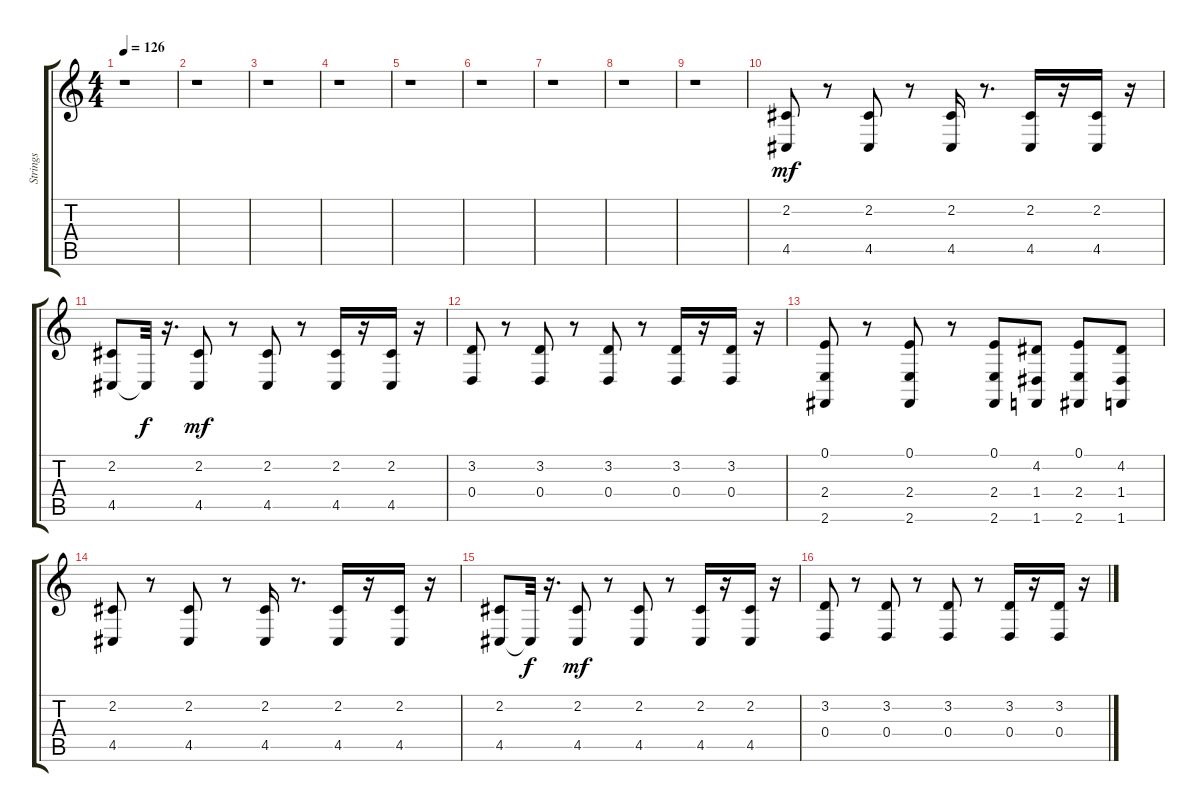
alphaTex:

\track ("Strings" "Strings") {instrument pizzicatostrings}
\staff {score tabs}
\tuning (E4 B3 G3 D3 A2 E2) {hide}
\ts (4 4)
\tempo 126
\clef g2
\ks c
r.1{dy mf} |
r.1 |
r.1 |
r.1 |
r.1 |
r.1 |
r.1 |
r.1 |
r.1 |
(2.2 4.5).8 r.8 (2.2 4.5).8 r.8 (2.2 4.5).16 r.8{d} (2.2 4.5).16 r.16 (2.2 4.5).16 r.16 |
(2.2 4.5).8 4.5{t}.32{dy f} r.16{d} (2.2 4.5).8{dy mf} r.8 (2.2 4.5).8 r.8 (2.2 4.5).16 r.16 (2.2 4.5).16 r.16 |
(3.2 0.4).8 r.8 (3.2 0.4).8 r.8 (3.2 0.4).8 r.8 (3.2 0.4).16 r.16 (3.2 0.4).16 r.16 |
(0.1 2.4 2.6).8 r.8 (0.1 2.4 2.6).8 r.8 (0.1 2.4 2.6).8 (4.2 1.4 1.6).8 (0.1 2.4 2.6).8 (4.2 1.4 1.6).8 |
(2.2 4.5).8 r.8 (2.2 4.5).8 r.8 (2.2 4.5).16 r.8{d} (2.2 4.5).16 r.16 (2.2 4.5).16 r.16 |
(2.2 4.5).8 4.5{t}.32{dy f} r.16{d} (2.2 4.5).8{dy mf} r.8 (2.2 4.5).8 r.8 (2.2 4.5).16 r.16 (2.2 4.5).16 r.16 |
(3.2 0.4).8 r.8 (3.2 0.4).8 r.8 (3.2 0.4).8 r.8 (3.2 0.4).16 r.16 (3.2 0.4).16 r.16
